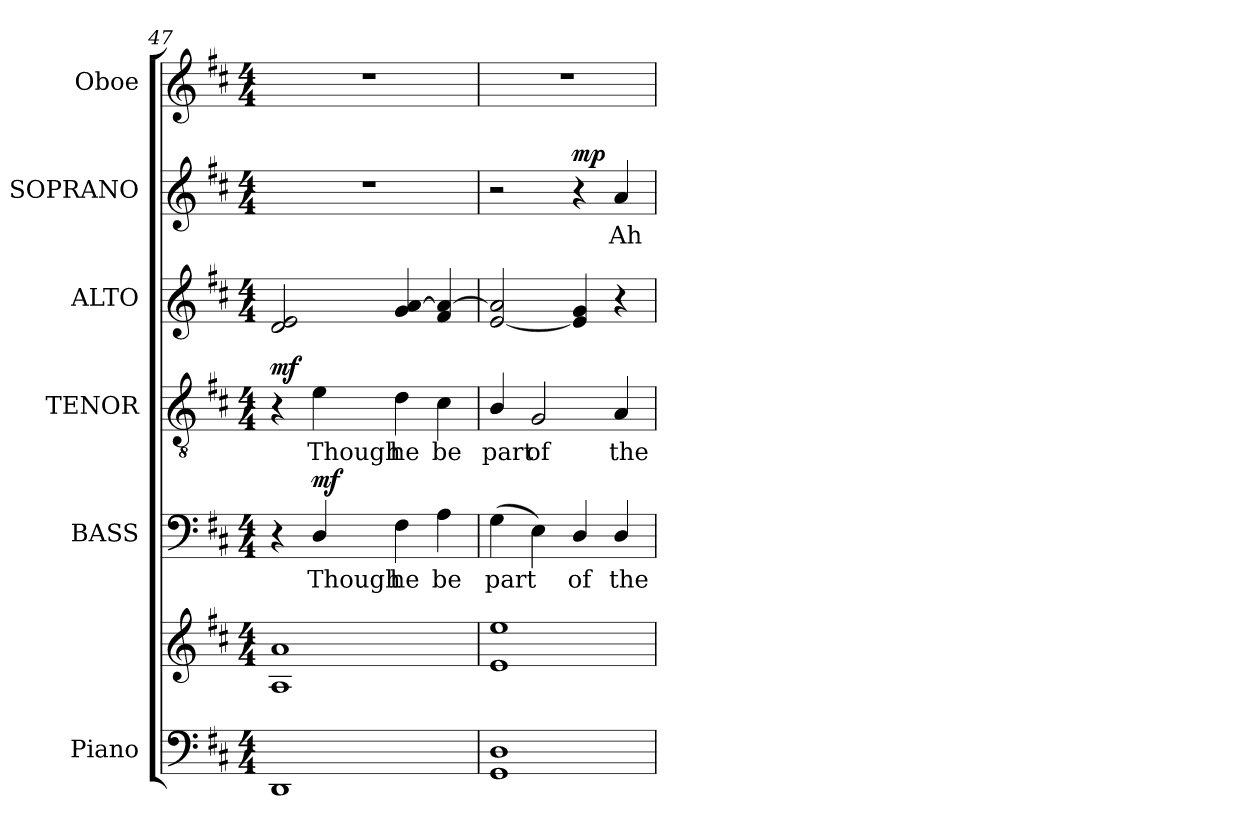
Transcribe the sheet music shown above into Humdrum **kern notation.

**kern	**kern	**kern	**text	**dynam	**kern	**text	**dynam	**kern	**kern	**text	**dynam	**kern
*part6	*part6	*part5	*part5	*part5	*part4	*part4	*part4	*part3	*part2	*part2	*part2	*part1
*staff7	*staff6	*staff5	*staff5	*staff5	*staff4	*staff4	*staff4	*staff3	*staff2	*staff2	*staff2	*staff1
*I"Piano	*	*I"BASS	*	*	*I"TENOR	*	*	*I"ALTO	*I"SOPRANO	*	*	*I"Oboe
*I'Pno.	*	*I'B.	*	*	*I'T.	*	*	*I'A.	*I'S.	*	*	*I'Ob.
*clefF4	*clefG2	*clefF4	*	*	*clefGv2	*	*	*clefG2	*clefG2	*	*	*clefG2
*	*	*	*	*	*ITrd7c12	*	*	*	*	*	*	*
*k[f#c#]	*k[f#c#]	*k[f#c#]	*	*	*k[f#c#]	*	*	*k[f#c#]	*k[f#c#]	*	*	*k[f#c#]
*D:	*D:	*D:	*	*	*D:	*	*	*D:	*D:	*	*	*D:
*M4/4	*M4/4	*M4/4	*	*	*M4/4	*	*	*M4/4	*M4/4	*	*	*M4/4
=47	=47	=47	=47	=47	=47	=47	=47	=47	=47	=47	=47	=47
1DDi	1Ai 1ai	4r	.	.	4r	.	mf	2di/ 2ei	1r	.	.	1r
!	!	!	!LO:LY:b:color=#000000	!	!	!	!	!	!	!	!	!
!	!	!	!	!	!	!LO:LY:b:color=#000000	!	!	!	!	!	!
.	.	4Di/	Though	mf	4Ei\	Though	.	.	.	.	.	.
!	!	!	!LO:LY:b:color=#000000	!	!	!	!	!	!	!	!	!
!	!	!	!	!	!	!LO:LY:b:color=#000000	!	!	!	!	!	!
.	.	4F#i\	he	.	4Di\	he	.	4gi/ [4ai	.	.	.	.
!	!	!	!LO:LY:b:color=#000000	!	!	!	!	!	!	!	!	!
!	!	!	!	!	!	!LO:LY:b:color=#000000	!	!	!	!	!	!
.	.	4Ai\	be	.	4C#i\	be	.	4f#i/ 4ai_	.	.	.	.
=48	=48	=48	=48	=48	=48	=48	=48	=48	=48	=48	=48	=48
!	!	!	!LO:LY:b:color=#000000	!	!	!	!	!	!	!	!	!
!	!	!	!	!	!	!LO:LY:b:color=#000000	!	!	!	!	!	!
1GGi 1Di	1ei 1eei	(4Gi\	part	.	4BBi/	part	.	[2ei/ 2ai]	2r	.	.	1r
!	!	!	!	!	!	!LO:LY:b:color=#000000	!	!	!	!	!	!
.	.	4Ei\)	.	.	2GGi/	of	.	.	.	.	.	.
!	!	!	!LO:LY:b:color=#000000	!	!	!	!	!	!	!	!	!
.	.	4Di/	of	.	.	.	.	4ei/] 4gi	4r	.	mp	.
!	!	!	!LO:LY:b:color=#000000	!	!	!	!	!	!	!	!	!
!	!	!	!	!	!	!LO:LY:b:color=#000000	!	!	!	!	!	!
!	!	!	!	!	!	!	!	!	!	!LO:LY:b:color=#000000	!	!
.	.	4Di/	the	.	4AAi/	the	.	4r	4ai/	Ah	.	.
=	=	=	=	=	=	=	=	=	=	=	=	=
*-	*-	*-	*-	*-	*-	*-	*-	*-	*-	*-	*-	*-
